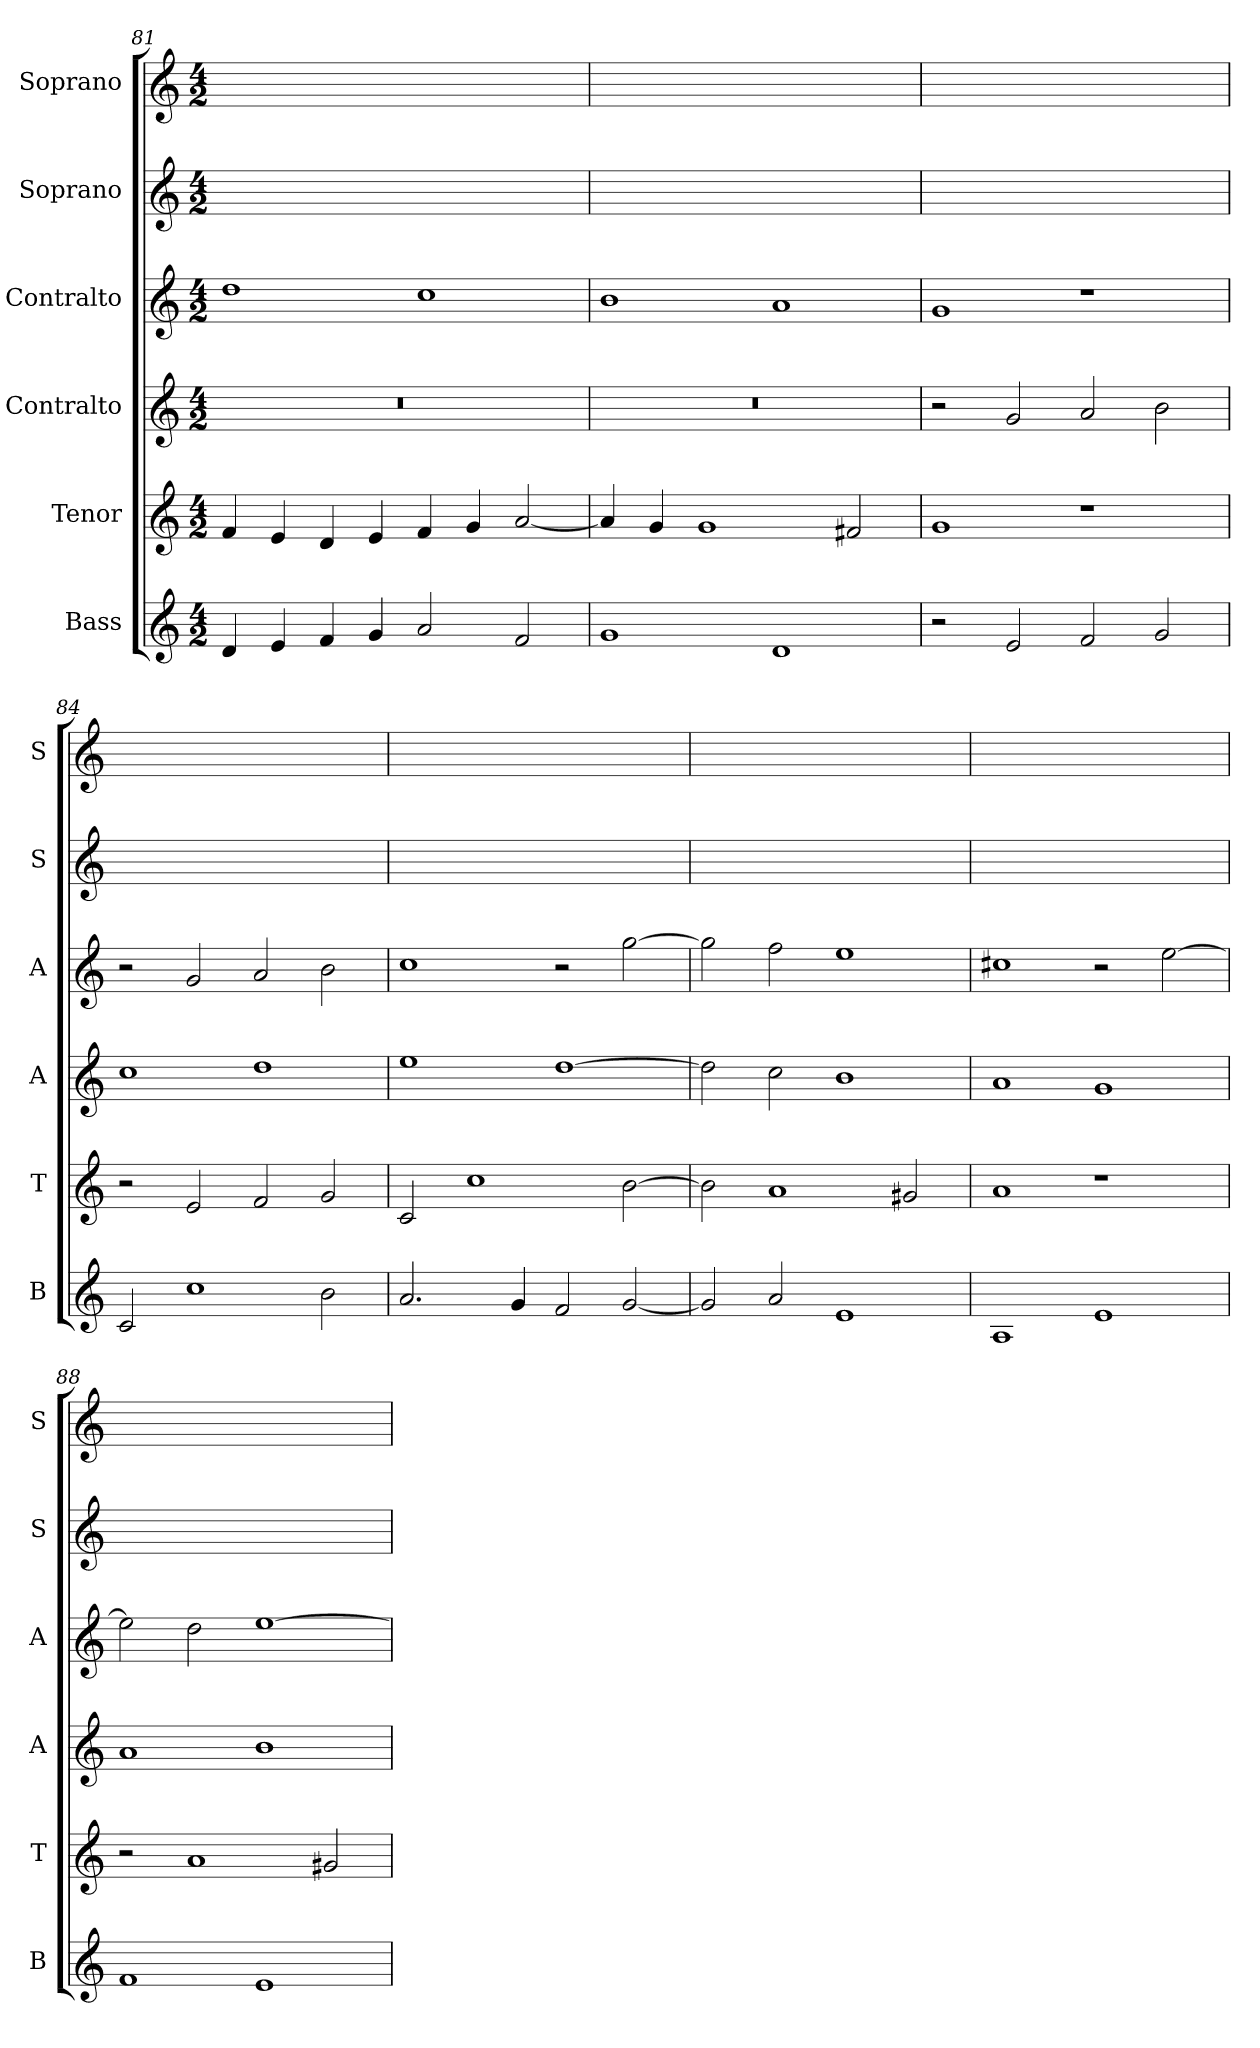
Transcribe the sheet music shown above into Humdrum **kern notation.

**kern	**kern	**kern	**kern	**kern	**kern
*part6	*part5	*part4	*part3	*part2	*part1
*staff6	*staff5	*staff4	*staff3	*staff2	*staff1
*I"Bass	*I"Tenor	*I"Contralto	*I"Contralto	*I"Soprano	*I"Soprano
*I'B	*I'T	*I'A	*I'A	*I'S	*I'S
*clefG2	*clefG2	*clefG2	*clefG2	*clefG2	*clefG2
*k[]	*k[]	*k[]	*k[]	*k[]	*k[]
*C:ion	*C:ion	*C:ion	*C:ion	*C:ion	*C:ion
*M4/2	*M4/2	*M4/2	*M4/2	*M4/2	*M4/2
=81	=81	=81	=81	=81	=81
4d	4f	0r	1dd	0ryy	0ryy
4e	4e	.	.	.	.
4f	4d	.	.	.	.
4g	4e	.	.	.	.
2a	4f	.	1cc	.	.
.	4g	.	.	.	.
2f	[2a	.	.	.	.
=82	=82	=82	=82	=82	=82
1g	4a]	0r	1b	0ryy	0ryy
.	4g	.	.	.	.
.	1g	.	.	.	.
1d	.	.	1a	.	.
.	2f#X	.	.	.	.
=83	=83	=83	=83	=83	=83
2r	1g	2r	1g	0ryy	0ryy
2e	.	2g	.	.	.
2f	1r	2a	1r	.	.
2g	.	2b	.	.	.
=84	=84	=84	=84	=84	=84
2c	2r	1cc	2r	0ryy	0ryy
1cc	2e	.	2g	.	.
.	2f	1dd	2a	.	.
2b	2g	.	2b	.	.
=85	=85	=85	=85	=85	=85
2.a	2c	1ee	1cc	0ryy	0ryy
.	1cc	.	.	.	.
4g	.	.	.	.	.
2f	.	[1dd	2r	.	.
[2g	[2b	.	[2gg	.	.
=86	=86	=86	=86	=86	=86
2g]	2b]	2dd]	2gg]	0ryy	0ryy
2a	1a	2cc	2ff	.	.
1e	.	1b	1ee	.	.
.	2g#X	.	.	.	.
=87	=87	=87	=87	=87	=87
1A	1a	1a	1cc#X	0ryy	0ryy
1e	1r	1g	2r	.	.
.	.	.	[2ee	.	.
=88	=88	=88	=88	=88	=88
1f	2r	1a	2ee]	0ryy	0ryy
.	1a	.	2dd	.	.
1e	.	1b	[1ee	.	.
.	2g#X	.	.	.	.
=	=	=	=	=	=
*-	*-	*-	*-	*-	*-
